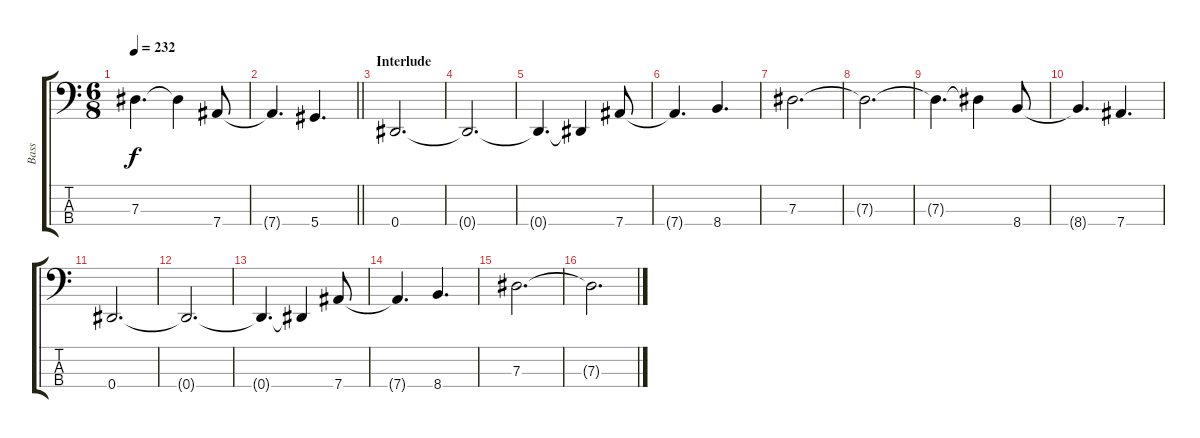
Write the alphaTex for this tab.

\track ("Bass" "Bass") {instrument electricbasspick}
\staff {score tabs}
\tuning (Gb2 Db2 Ab1 Eb1) {hide}
\ts (6 8)
\tempo 232
\clef f4
\ks c
7.3.4{d dy f} 7.3{t}.4 7.4.8 |
\barLineRight lightlight
7.4{t}.4{d} 5.4.4{d} |
\section ("" "Interlude")
0.4.2{d} |
0.4{t}.2{d} |
0.4{t}.4{d} 0.4{t}.4 7.4.8 |
7.4{t}.4{d} 8.4.4{d} |
7.3.2{d} |
7.3{t}.2{d} |
7.3{t}.4{d} 7.3{t}.4 8.4.8 |
8.4{t}.4{d} 7.4.4{d} |
0.4.2{d} |
0.4{t}.2{d} |
0.4{t}.4{d} 0.4{t}.4 7.4.8 |
7.4{t}.4{d} 8.4.4{d} |
7.3.2{d} |
7.3{t}.2{d}
